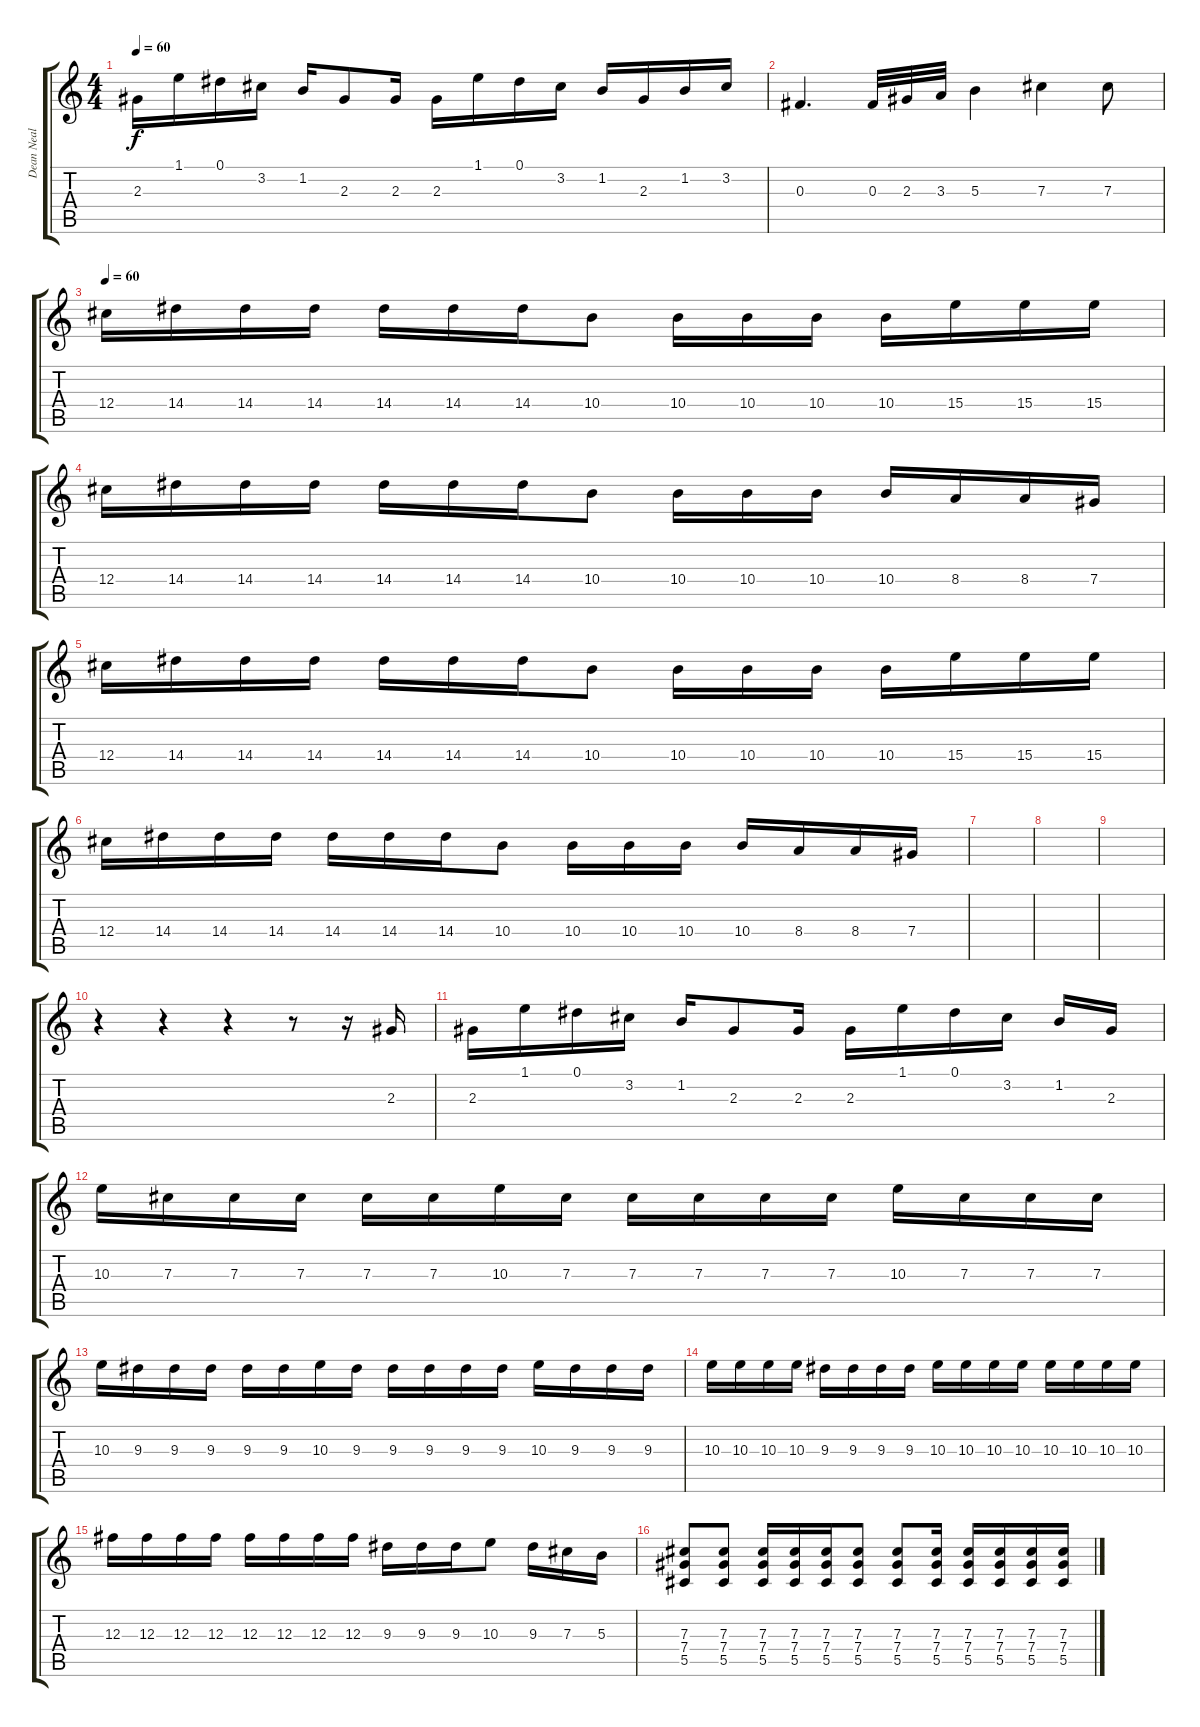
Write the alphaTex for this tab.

\track ("Dean Neal" "Dean Neal") {instrument distortionguitar}
\staff {score tabs}
\tuning (Eb4 Bb3 Gb3 Db3 Ab2 Db2) {hide}
\ts (4 4)
\tempo 60
\clef g2
\ks c
2.3.16{dy f} 1.1.16 0.1.16 3.2.16 1.2.16 2.3.8 2.3.16 2.3.16 1.1.16 0.1.16 3.2.16 1.2.16 2.3.16 1.2.16 3.2.16 |
0.3.4{d} 0.3.32 2.3.32 3.3.32 5.3.4 7.3.4 7.3.8 |
\tempo 60
12.4.16 14.4.16 14.4.16 14.4.16 14.4.16 14.4.16 14.4.16 10.4.8 10.4.16 10.4.16 10.4.16 10.4.16 15.4.16 15.4.16 15.4.16 |
12.4.16 14.4.16 14.4.16 14.4.16 14.4.16 14.4.16 14.4.16 10.4.8 10.4.16 10.4.16 10.4.16 10.4.16 8.4.16 8.4.16 7.4.16 |
12.4.16 14.4.16 14.4.16 14.4.16 14.4.16 14.4.16 14.4.16 10.4.8 10.4.16 10.4.16 10.4.16 10.4.16 15.4.16 15.4.16 15.4.16 |
12.4.16 14.4.16 14.4.16 14.4.16 14.4.16 14.4.16 14.4.16 10.4.8 10.4.16 10.4.16 10.4.16 10.4.16 8.4.16 8.4.16 7.4.16 |
|
|
|
r.4 r.4 r.4 r.8 r.16 2.3.16 |
2.3.16 1.1.16 0.1.16 3.2.16 1.2.16 2.3.8 2.3.16 2.3.16 1.1.16 0.1.16 3.2.16 1.2.16 2.3.16 |
10.3.16{instrument overdrivenguitar} 7.3.16 7.3.16 7.3.16 7.3.16 7.3.16 10.3.16 7.3.16 7.3.16 7.3.16 7.3.16 7.3.16 10.3.16 7.3.16 7.3.16 7.3.16 |
10.3.16 9.3.16 9.3.16 9.3.16 9.3.16 9.3.16 10.3.16 9.3.16 9.3.16 9.3.16 9.3.16 9.3.16 10.3.16 9.3.16 9.3.16 9.3.16 |
10.3.16 10.3.16 10.3.16 10.3.16 9.3.16 9.3.16 9.3.16 9.3.16 10.3.16 10.3.16 10.3.16 10.3.16 10.3.16 10.3.16 10.3.16 10.3.16 |
12.3.16 12.3.16 12.3.16 12.3.16 12.3.16 12.3.16 12.3.16 12.3.16 9.3.16 9.3.16 9.3.16 10.3.8 9.3.16 7.3.16 5.3.16 |
(7.3 7.4 5.5).8 (7.3 7.4 5.5).8 (7.3 7.4 5.5).16 (7.3 7.4 5.5).16 (7.3 7.4 5.5).16 (7.3 7.4 5.5).8 (7.3 7.4 5.5).8 (7.3 7.4 5.5).16 (7.3 7.4 5.5).16 (7.3 7.4 5.5).16 (7.3 7.4 5.5).16 (7.3 7.4 5.5).16
